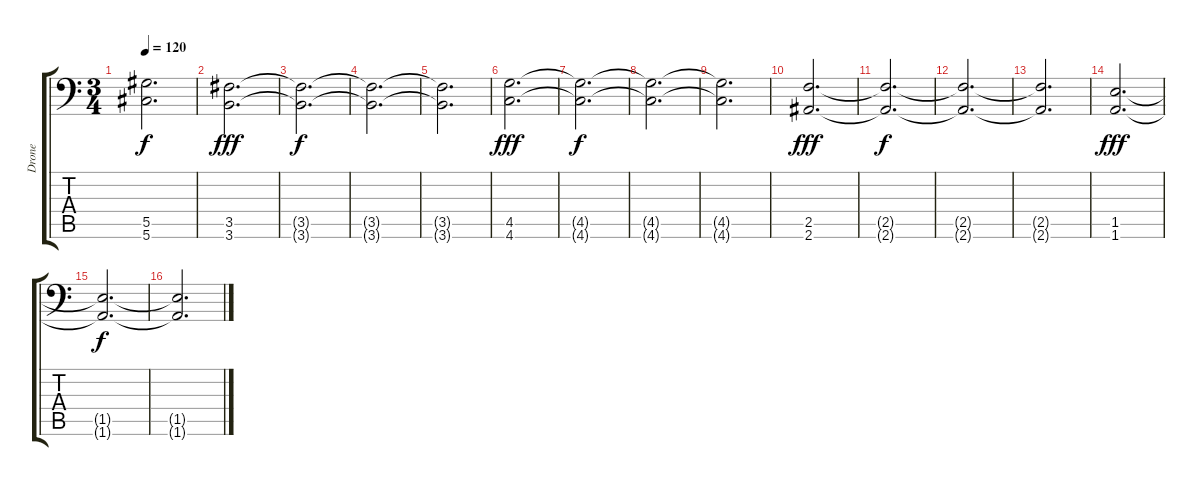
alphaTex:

\track ("Drone" "Drone") {instrument distortionguitar}
\staff {score tabs}
\tuning (Bb3 F3 Db3 Ab2 Eb2 Ab1) {hide}
\ts (3 4)
\tempo 120
\clef f4
\ks c
(5.5{t} 5.6{t}).2{d dy f} |
(3.5 3.6).2{d dy fff} |
(3.5{t} 3.6{t}).2{d dy f} |
(3.5{t} 3.6{t}).2{d} |
(3.5{t} 3.6{t}).2{d} |
(4.5 4.6).2{d dy fff} |
(4.5{t} 4.6{t}).2{d dy f} |
(4.5{t} 4.6{t}).2{d} |
(4.5{t} 4.6{t}).2{d} |
(2.5 2.6).2{d dy fff} |
(2.5{t} 2.6{t}).2{d dy f} |
(2.5{t} 2.6{t}).2{d} |
(2.5{t} 2.6{t}).2{d} |
(1.5 1.6).2{d dy fff} |
(1.5{t} 1.6{t}).2{d dy f} |
(1.5{t} 1.6{t}).2{d}
